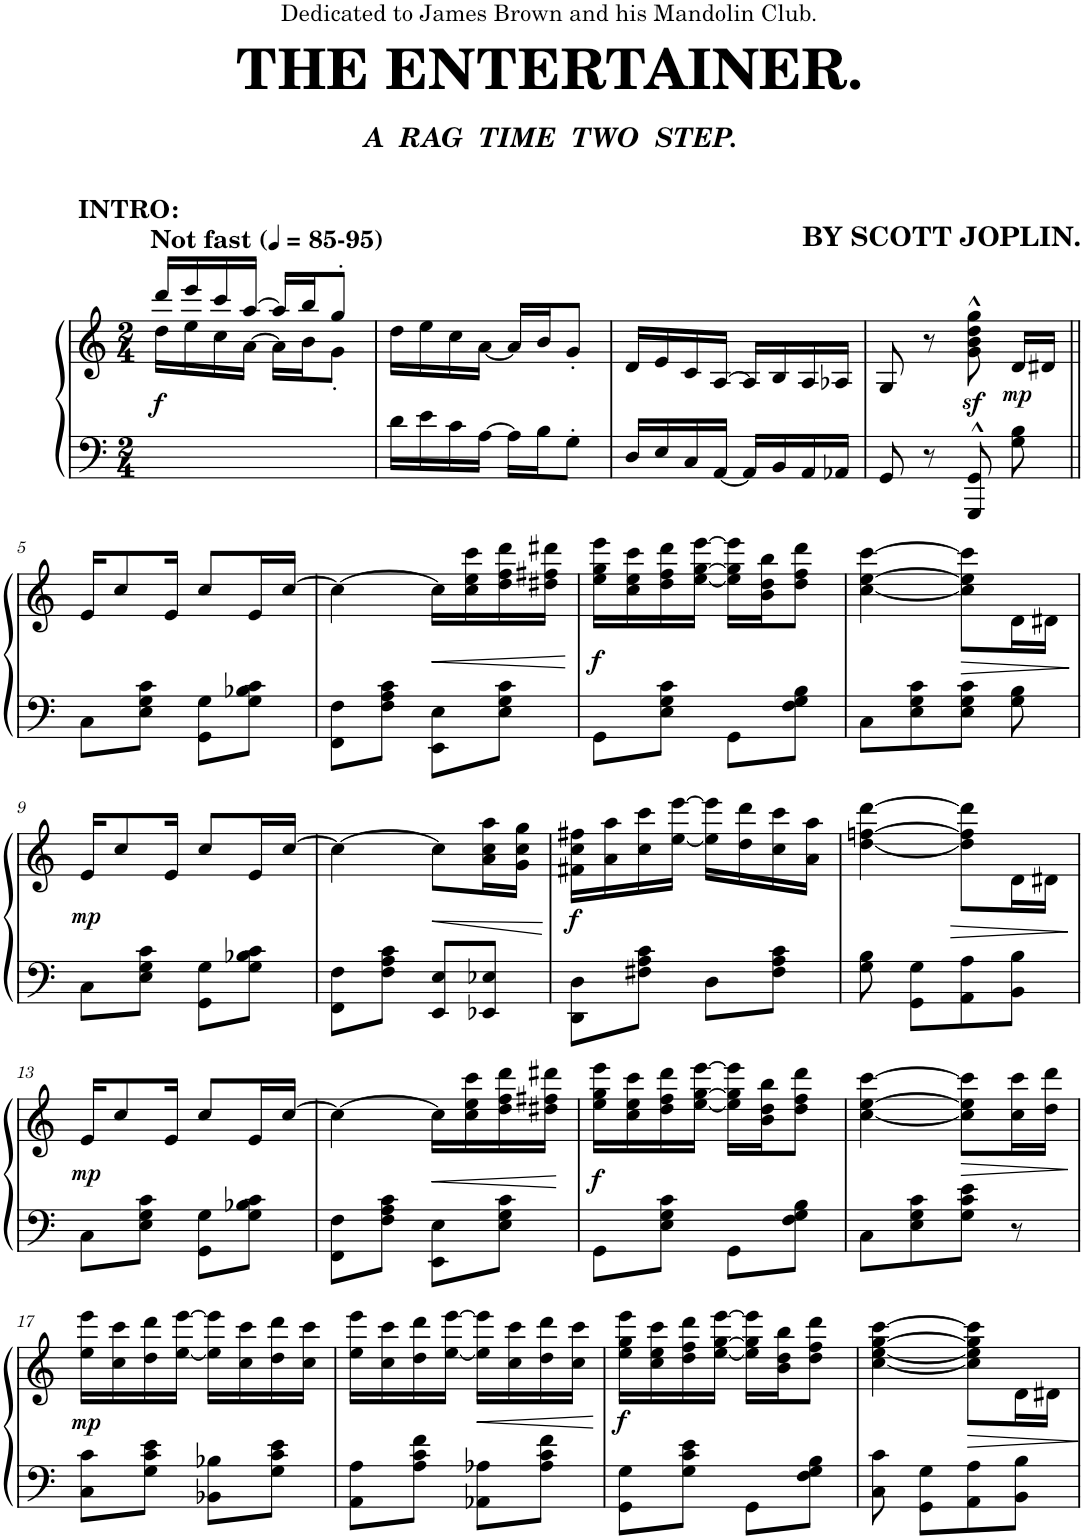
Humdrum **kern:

**kern	**kern	**dynam
*part1	*part1	*part1
*staff2	*staff1	*staff1/2
*I"Piano	*	*
*I'Pno.	*	*
*clefF4	*clefG2	*
*k[]	*k[]	*
*M2/4	*M2/4	*
*MM85	*MM85	*
=1	=1	=1
*	*^	*
!	!LO:TX:a:B:t=INTRO&colon;	!	!
!	!LO:TX:a:t=Not fast (	!	!
!	!LO:TX:a:B:t=-95)	!	!
!	!	!	!LO:DY:b
2ryy	16ddd/LL	16dd\LL	f
.	16eee/	16ee\	.
.	16ccc/	16cc\	.
.	[>16aa/JJ	[>16a\JJ	.
.	16aa/LL]	16a\LL]	.
.	16bb/J	16b\J	.
.	8gg'>/J	8g'<\J	.
*	*v	*v	*
=2	=2	=2
16d\LL	16dd\LL	.
16e\	16ee\	.
16c\	16cc\	.
[16A\JJ	[<16a\JJ	.
16A\LL]	16a/LL]	.
16B\J	16b/J	.
8G'\J	8g'/J	.
=3	=3	=3
16D/LL	16d/LL	.
16E/	16e/	.
16C/	16c/	.
[<16AA/JJ	[>16A/JJ	.
16AA/LL]	16A/LL]	.
16BB/	16B/	.
16AA/	16A/	.
16AA-X/JJ	16A-X/JJ	.
=4	=4	=4
8GG/	8G/	.
8r	8r	.
8GGG/^^ 8GG/^^	8g\z<^^ 8b\z<^^ 8dd\z<^^ 8gg\z<^^	.
!	!	!LO:DY:b
8G\ 8B\	16d/LL	mp
.	16d#X/JJ	.
!!LO:LB:g=z
=5||	=5||	=5||
8C\L	16e/KL	.
.	8cc/	.
8E\ 8G\ 8c\J	.	.
.	16e/Jk	.
8GG\ 8G\L	8cc/L	.
8G\ 8B-X\ 8c\J	16e/L	.
.	[>16cc/JJ	.
=6	=6	=6
8FF\ 8F\L	4cc\_	.
8F\ 8A\ 8c\J	.	.
!	!	!LO:HP:b
8EE\ 8E\L	16cc\LL]	<
.	16cc\ 16ee\ 16ccc\	.
8E\ 8G\ 8c\J	16dd\ 16ff\ 16ddd\	.
.	16dd#X\ 16ff#X\ 16ddd#X\JJ	.
.	.	[
=7	=7	=7
!	!	!LO:DY:b
8GG\L	16ee\ 16gg\ 16eee\LL	f
.	16cc\ 16ee\ 16ccc\	.
8E\ 8G\ 8c\J	16dd\ 16ff\ 16ddd\	.
.	[<16ee\ [16gg\ [16eee\JJ	.
8GG\L	16ee\] 16gg\] 16eee\]LL	.
.	16b\ 16dd\ 16bb\J	.
8F\ 8G\ 8B\J	8dd\ 8ff\ 8ddd\J	.
=8	=8	=8
8C\L	[<4cc\ [4ee\ [4ccc\	.
8E\ 8G\ 8c\	.	.
!	!	!LO:HP:b
8E\ 8G\ 8c\J	8cc\] 8ee\] 8ccc\]L	>
8G\ 8B\	16d\L	.
.	16d#X\JJ	.
.	.	]
!!LO:LB:g=z
=9	=9	=9
!	!	!LO:DY:b
8C\L	16e/KL	mp
.	8cc/	.
8E\ 8G\ 8c\J	.	.
.	16e/Jk	.
8GG\ 8G\L	8cc/L	.
8G\ 8B-X\ 8c\J	16e/L	.
.	[>16cc/JJ	.
=10	=10	=10
8FF\ 8F\L	4cc\_	.
8F\ 8A\ 8c\J	.	.
!	!	!LO:HP:b
8EE/ 8E/L	8cc\L]	<
8EE-X/ 8E-X/J	16a\ 16cc\ 16aa\L	.
.	16g\ 16cc\ 16gg\JJ	.
.	.	[
=11	=11	=11
!	!	!LO:DY:b
8DD\ 8D\L	16f#X\ 16cc\ 16ff#X\LL	f
.	16a\ 16aa\	.
8F#X\ 8A\ 8c\J	16cc\ 16ccc\	.
.	[<16ee\ [16eee\JJ	.
8D\L	16ee\] 16eee\]LL	.
.	16dd\ 16ddd\	.
8F#\ 8A\ 8c\J	16cc\ 16ccc\	.
.	16a\ 16aa\JJ	.
=12	=12	=12
8G\ 8B\	[<4dd\ [4ffn\ [4ddd\	.
8GG\ 8G\L	.	.
!	!	!LO:HP:b
8AA\ 8A\	8dd\] 8ff\] 8ddd\]L	>
8BB\ 8B\J	16d\L	.
.	16d#X\JJ	.
.	.	]
!!LO:LB:g=z
=13	=13	=13
!	!	!LO:DY:b
8C\L	16e/KL	mp
.	8cc/	.
8E\ 8G\ 8c\J	.	.
.	16e/Jk	.
8GG\ 8G\L	8cc/L	.
8G\ 8B-X\ 8c\J	16e/L	.
.	[>16cc/JJ	.
=14	=14	=14
8FF\ 8F\L	4cc\_	.
8F\ 8A\ 8c\J	.	.
!	!	!LO:HP:b
8EE\ 8E\L	16cc\LL]	<
.	16cc\ 16ee\ 16ccc\	.
8E\ 8G\ 8c\J	16dd\ 16ff\ 16ddd\	.
.	16dd#X\ 16ff#X\ 16ddd#X\JJ	.
.	.	[
=15	=15	=15
!	!	!LO:DY:b
8GG\L	16ee\ 16gg\ 16eee\LL	f
.	16cc\ 16ee\ 16ccc\	.
8E\ 8G\ 8c\J	16dd\ 16ff\ 16ddd\	.
.	[<16ee\ [16gg\ [16eee\JJ	.
8GG\L	16ee\] 16gg\] 16eee\]LL	.
.	16b\ 16dd\ 16bb\J	.
8F\ 8G\ 8B\J	8dd\ 8ff\ 8ddd\J	.
=16	=16	=16
8C\L	[<4cc\ [4ee\ [4ccc\	.
8E\ 8G\ 8c\	.	.
!	!	!LO:HP:b
8G\ 8c\ 8e\J	8cc\] 8ee\] 8ccc\]L	>
8r	16cc\ 16ccc\L	.
.	16dd\ 16ddd\JJ	.
.	.	]
!!LO:LB:g=z
=17	=17	=17
!	!	!LO:DY:b
8C\ 8c\L	16ee\ 16eee\LL	mp
.	16cc\ 16ccc\	.
8G\ 8c\ 8e\J	16dd\ 16ddd\	.
.	[<16ee\ [16eee\JJ	.
8BB-X\ 8B-X\L	16ee\] 16eee\]LL	.
.	16cc\ 16ccc\	.
8G\ 8c\ 8e\J	16dd\ 16ddd\	.
.	16cc\ 16ccc\JJ	.
=18	=18	=18
8AA\ 8A\L	16ee\ 16eee\LL	.
.	16cc\ 16ccc\	.
8A\ 8c\ 8f\J	16dd\ 16ddd\	.
.	[<16ee\ [16eee\JJ	.
!	!	!LO:HP:b
8AA-X\ 8A-X\L	16ee\] 16eee\]LL	<
.	16cc\ 16ccc\	.
8A-\ 8c\ 8f\J	16dd\ 16ddd\	.
.	16cc\ 16ccc\JJ	.
.	.	[
=19	=19	=19
!	!	!LO:DY:b
8GG\ 8G\L	16ee\ 16gg\ 16eee\LL	f
.	16cc\ 16ee\ 16ccc\	.
8G\ 8c\ 8e\J	16dd\ 16ff\ 16ddd\	.
.	[<16ee\ [16gg\ [16eee\JJ	.
8GG\L	16ee\] 16gg\] 16eee\]LL	.
.	16b\ 16dd\ 16bb\J	.
8F\ 8G\ 8B\J	8dd\ 8ff\ 8ddd\J	.
=20	=20	=20
8C\ 8c\	[<4cc\ [4ee\ [4gg\ [4ccc\	.
8GG\ 8G\L	.	.
!	!	!LO:HP:b
8AA\ 8A\	8cc\] 8ee\] 8gg\] 8ccc\]L	>
8BB\ 8B\J	16d\L	.
.	16d#X\JJ	.
.	.	]
=	=	=
*-	*-	*-
